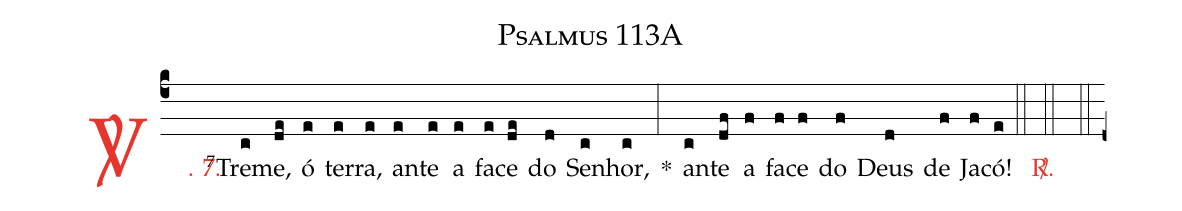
name: Psalmus 113A;
%%
(c4)

<c><sp>V/</sp>. 7.</c>() <v>\VSup{7}</v>Tre(c)me,(de) ó(e) ter(e)ra,(e) an(e)te(e) a(e) fa(e)ce(de) do(d) Se(c)nhor,(c) *(:) an(c)te(df) a(f) fa(f)ce(f) do(f) Deus(d) de(f) Ja(f)có!(e)

(::)

<c><sp>R/</sp>.</c>(::)

(::)

(d+)
